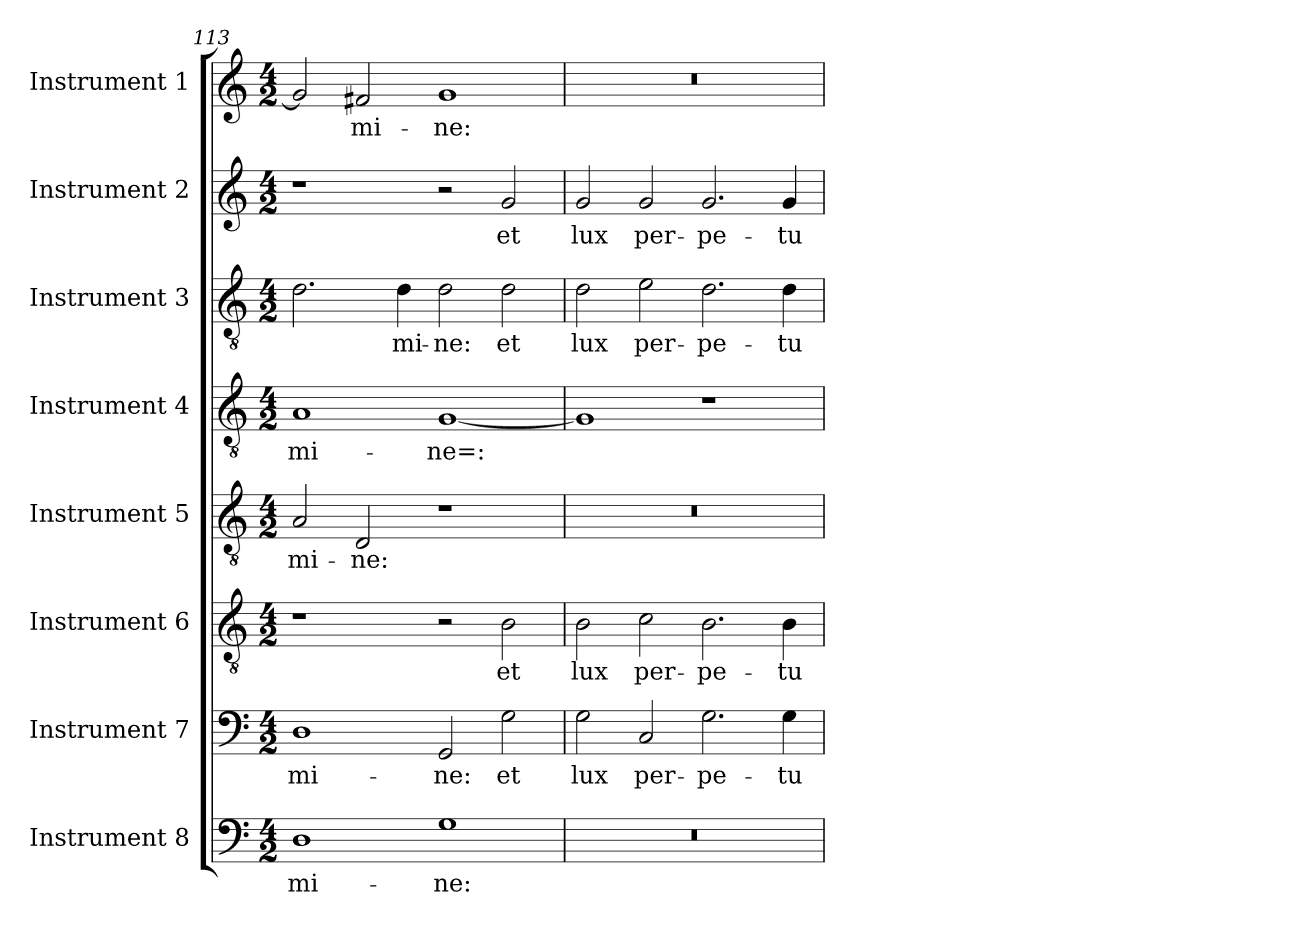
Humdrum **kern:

**kern	**text	**kern	**text	**kern	**text	**kern	**text	**kern	**text	**kern	**text	**kern	**text	**kern	**text
*part8	*part8	*part7	*part7	*part6	*part6	*part5	*part5	*part4	*part4	*part3	*part3	*part2	*part2	*part1	*part1
*staff8	*staff8	*staff7	*staff7	*staff6	*staff6	*staff5	*staff5	*staff4	*staff4	*staff3	*staff3	*staff2	*staff2	*staff1	*staff1
*I"Instrument 8	*	*I"Instrument 7	*	*I"Instrument 6	*	*I"Instrument 5	*	*I"Instrument 4	*	*I"Instrument 3	*	*I"Instrument 2	*	*I"Instrument 1	*
*clefF4	*	*clefF4	*	*clefGv2	*	*clefGv2	*	*clefGv2	*	*clefGv2	*	*clefG2	*	*clefG2	*
*k[]	*	*k[]	*	*k[]	*	*k[]	*	*k[]	*	*k[]	*	*k[]	*	*k[]	*
*C:	*	*C:	*	*C:	*	*C:	*	*C:	*	*C:	*	*C:	*	*C:	*
*M4/2	*	*M4/2	*	*M4/2	*	*M4/2	*	*M4/2	*	*M4/2	*	*M4/2	*	*M4/2	*
=113	=113	=113	=113	=113	=113	=113	=113	=113	=113	=113	=113	=113	=113	=113	=113
!	!LO:LY:b:cj	!	!LO:LY:b:cj	!	!	!	!LO:LY:b:cj	!	!LO:LY:b:cj	!	!LO:LY:b:cj	!	!	!	!LO:LY:b:cj
1D	-mi-	1D	-mi-	1r	.	2A/	-mi-	1A	-mi-	2.d\	--	1r	.	2g/]	--
!	!	!	!	!	!	!	!LO:LY:b:cj	!	!	!	!	!	!	!	!LO:LY:b:cj
.	.	.	.	.	.	2D/	-ne:	.	.	.	.	.	.	2f#X/	-mi-
!	!	!	!	!	!	!	!	!	!	!	!LO:LY:b:cj	!	!	!	!
.	.	.	.	.	.	.	.	.	.	4d\	-mi-	.	.	.	.
!	!LO:LY:b:cj	!	!LO:LY:b:cj	!	!	!	!	!	!LO:LY:b:cj	!	!LO:LY:b:cj	!	!	!	!LO:LY:b:cj
1G	-ne:	2GG/	-ne:	2r	.	1r	.	[<1G	-ne=:-	2d\	-ne:	2r	.	1g	-ne:
!	!	!	!LO:LY:b:cj	!	!LO:LY:b:cj	!	!	!	!	!	!LO:LY:b:cj	!	!LO:LY:b:cj	!	!
.	.	2G\	et	2B\	et	.	.	.	.	2d\	et	2g/	et	.	.
=114	=114	=114	=114	=114	=114	=114	=114	=114	=114	=114	=114	=114	=114	=114	=114
!	!	!	!LO:LY:b:cj	!	!LO:LY:b:cj	!	!	!	!LO:LY:b:cj	!	!LO:LY:b:cj	!	!LO:LY:b:cj	!	!
0r	.	2G\	lux	2B\	lux	0r	.	1G]	--	2d\	lux	2g/	lux	0r	.
!	!	!	!LO:LY:b:cj	!	!LO:LY:b:cj	!	!	!	!	!	!LO:LY:b:cj	!	!LO:LY:b:cj	!	!
.	.	2C/	per-	2c\	per-	.	.	.	.	2e\	per-	2g/	per-	.	.
!	!	!	!LO:LY:b:cj	!	!LO:LY:b:cj	!	!	!	!	!	!LO:LY:b:cj	!	!LO:LY:b:cj	!	!
.	.	2.G\	-pe-	2.B\	-pe-	.	.	1r	.	2.d\	-pe-	2.g/	-pe-	.	.
!	!	!	!LO:LY:b:cj	!	!LO:LY:b:cj	!	!	!	!	!	!LO:LY:b:cj	!	!LO:LY:b:cj	!	!
.	.	4G\	-tu-	4B\	-tu-	.	.	.	.	4d\	-tu	4g/	-tu	.	.
=	=	=	=	=	=	=	=	=	=	=	=	=	=	=	=
*-	*-	*-	*-	*-	*-	*-	*-	*-	*-	*-	*-	*-	*-	*-	*-
